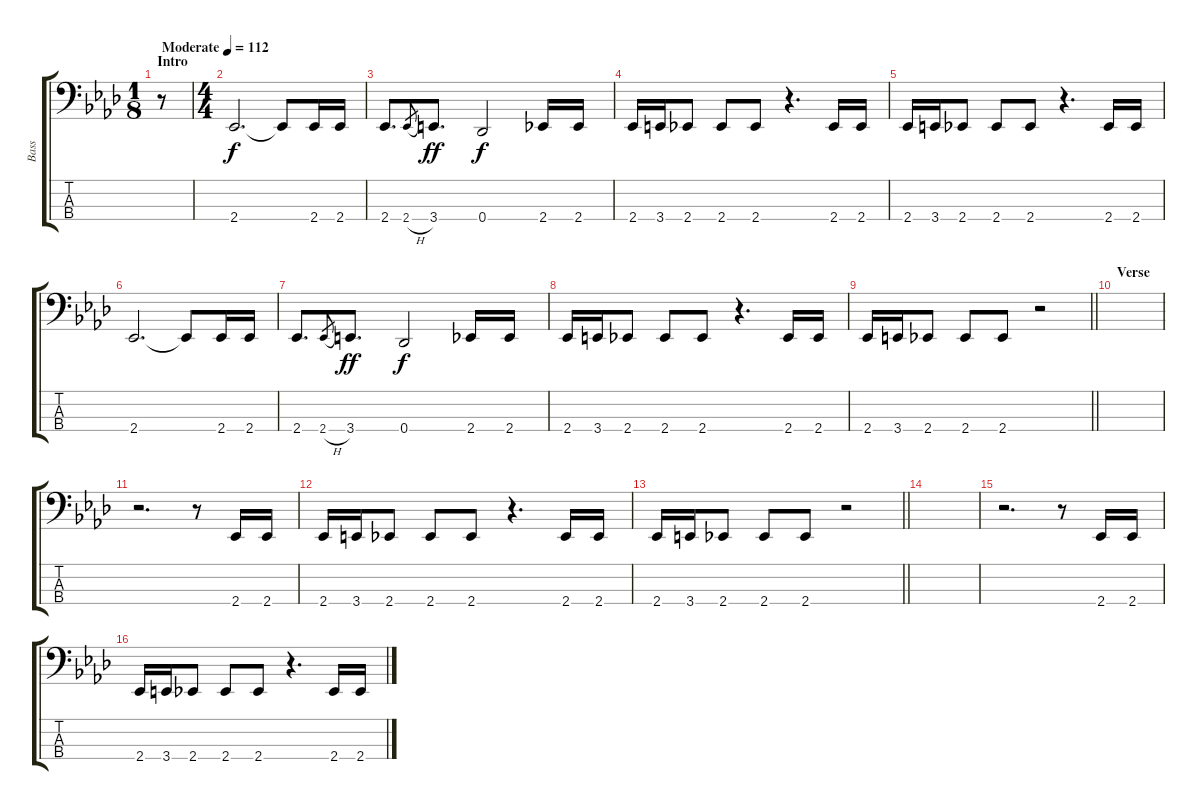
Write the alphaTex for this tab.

\track ("Bass" "Bass") {instrument electricbassfinger}
\staff {score tabs}
\tuning (Gb2 Db2 Ab1 Db1) {hide}
\ts (1 8)
\section ("" "Intro")
\tempo (112 "Moderate")
\clef f4
\ks ab
r.8{dy f instrument electricbassfinger} |
\ts (4 4)
2.4.2{d} 2.4{t}.8 2.4.16 2.4.16 |
2.4.8{d} 2.4{h}.8{gr} 3.4.8{d dy ff} 0.4.2{dy f} 2.4.16 2.4.16 |
2.4.16 3.4.16 2.4.8 2.4.8 2.4.8 r.4{d} 2.4.16 2.4.16 |
2.4.16 3.4.16 2.4.8 2.4.8 2.4.8 r.4{d} 2.4.16 2.4.16 |
2.4.2{d} 2.4{t}.8 2.4.16 2.4.16 |
2.4.8{d} 2.4{h}.8{gr} 3.4.8{d dy ff} 0.4.2{dy f} 2.4.16 2.4.16 |
2.4.16 3.4.16 2.4.8 2.4.8 2.4.8 r.4{d} 2.4.16 2.4.16 |
\barLineRight lightlight
2.4.16 3.4.16 2.4.8 2.4.8 2.4.8 r.2 |
\section ("" "Verse")
|
r.2{d} r.8 2.4.16 2.4.16 |
2.4.16 3.4.16 2.4.8 2.4.8 2.4.8 r.4{d} 2.4.16 2.4.16 |
\barLineRight lightlight
2.4.16 3.4.16 2.4.8 2.4.8 2.4.8 r.2 |
|
r.2{d} r.8 2.4.16 2.4.16 |
2.4.16 3.4.16 2.4.8 2.4.8 2.4.8 r.4{d} 2.4.16 2.4.16
